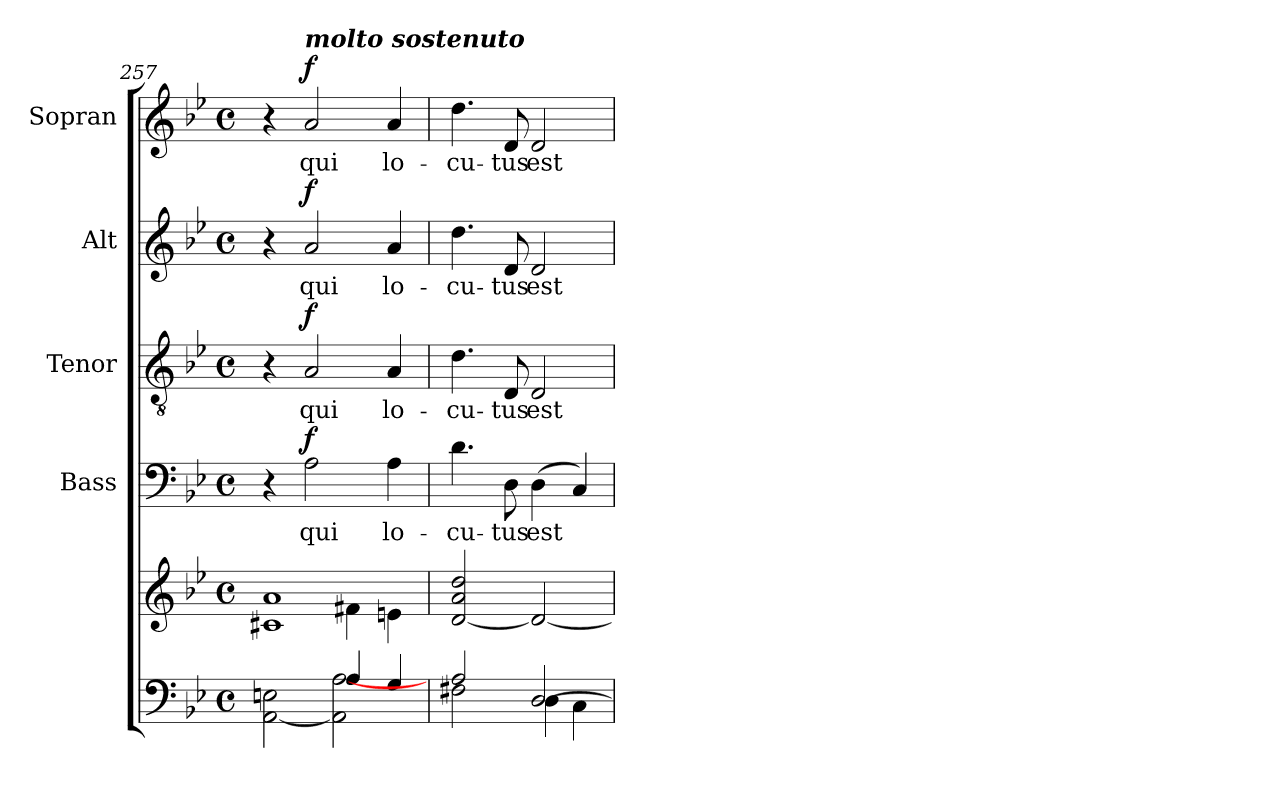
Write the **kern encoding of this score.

**kern	**kern	**kern	**text	**dynam	**kern	**text	**dynam	**kern	**text	**dynam	**kern	**text	**dynam
*part5	*part5	*part4	*part4	*part4	*part3	*part3	*part3	*part2	*part2	*part2	*part1	*part1	*part1
*staff6	*staff5	*staff4	*staff4	*staff4	*staff3	*staff3	*staff3	*staff2	*staff2	*staff2	*staff1	*staff1	*staff1
*	*	*I"Bass	*	*	*I"Tenor	*	*	*I"Alt	*	*	*I"Sopran	*	*
*	*	*I'B.	*	*	*I'T.	*	*	*I'A.	*	*	*I'S.	*	*
*clefF4	*clefG2	*clefF4	*	*	*clefGv2	*	*	*clefG2	*	*	*clefG2	*	*
*k[b-e-]	*k[b-e-]	*k[b-e-]	*	*	*k[b-e-]	*	*	*k[b-e-]	*	*	*k[b-e-]	*	*
*B-:	*B-:	*B-:	*	*	*B-:	*	*	*B-:	*	*	*B-:	*	*
*M4/4	*M4/4	*M4/4	*	*	*M4/4	*	*	*M4/4	*	*	*M4/4	*	*
*met(c)	*met(c)	*met(c)	*	*	*met(c)	*	*	*met(c)	*	*	*met(c)	*	*
=257	=257	=257	=257	=257	=257	=257	=257	=257	=257	=257	=257	=257	=257
*^	*^	*	*	*	*	*	*	*	*	*	*	*	*
2ryy	[<2AA\ 2En\	1c#X 1a	2ryy	4r	.	.	4r	.	.	4r	.	.	4r	.	.
!	!	!	!	!	!	!	!	!	!	!	!	!	!LO:TX:a:Bi:t=molto sostenuto	!	!
!	!	!	!	!	!LO:LY:b	!LO:DY:a	!	!LO:LY:b	!LO:DY:a	!	!LO:LY:b	!LO:DY:a	!	!LO:LY:b	!LO:DY:b
.	.	.	.	2A\	qui	f	2A/	qui	f	2a/	qui	f	2a/	qui	f
4A/	2AA\] [>2A\	.	4f#X\	.	.	.	.	.	.	.	.	.	.	.	.
!	!	!	!	!	!LO:LY:b	!	!	!LO:LY:b	!	!	!LO:LY:b	!	!	!LO:LY:b	!
4G/	.	.	4en\	4A\	lo-	.	4A/	lo-	.	4a/	lo-	.	4a/	lo-	.
=258	=258	=258	=258	=258	=258	=258	=258	=258	=258	=258	=258	=258	=258	=258	=258
!	!	!	!	!	!LO:LY:b	!	!	!LO:LY:b	!	!	!LO:LY:b	!	!	!LO:LY:b	!
*	*	*v	*v	*	*	*	*	*	*	*	*	*	*	*	*
2A/	2F#X\	[2d/ 2a/ 2dd/	4.d\	-cu-	.	4.d\	-cu-	.	4.dd\	-cu-	.	4.dd\	-cu-	.
!	!	!	!	!LO:LY:b	!	!	!LO:LY:b	!	!	!LO:LY:b	!	!	!LO:LY:b	!
.	.	.	8D\	-tus	.	8D/	-tus	.	8d/	-tus	.	8d/	-tus	.
!	!	!	!	!LO:LY:b	!	!	!LO:LY:b	!	!	!LO:LY:b	!	!	!LO:LY:b	!
[>2D/	4D\	2d/_	(>4D\	est	.	2D/	est	.	2d/	est	.	2d/	est	.
.	4C\	.	4C/)	.	.	.	.	.	.	.	.	.	.	.
*v	*v	*	*	*	*	*	*	*	*	*	*	*	*	*
=	=	=	=	=	=	=	=	=	=	=	=	=	=
*-	*-	*-	*-	*-	*-	*-	*-	*-	*-	*-	*-	*-	*-
